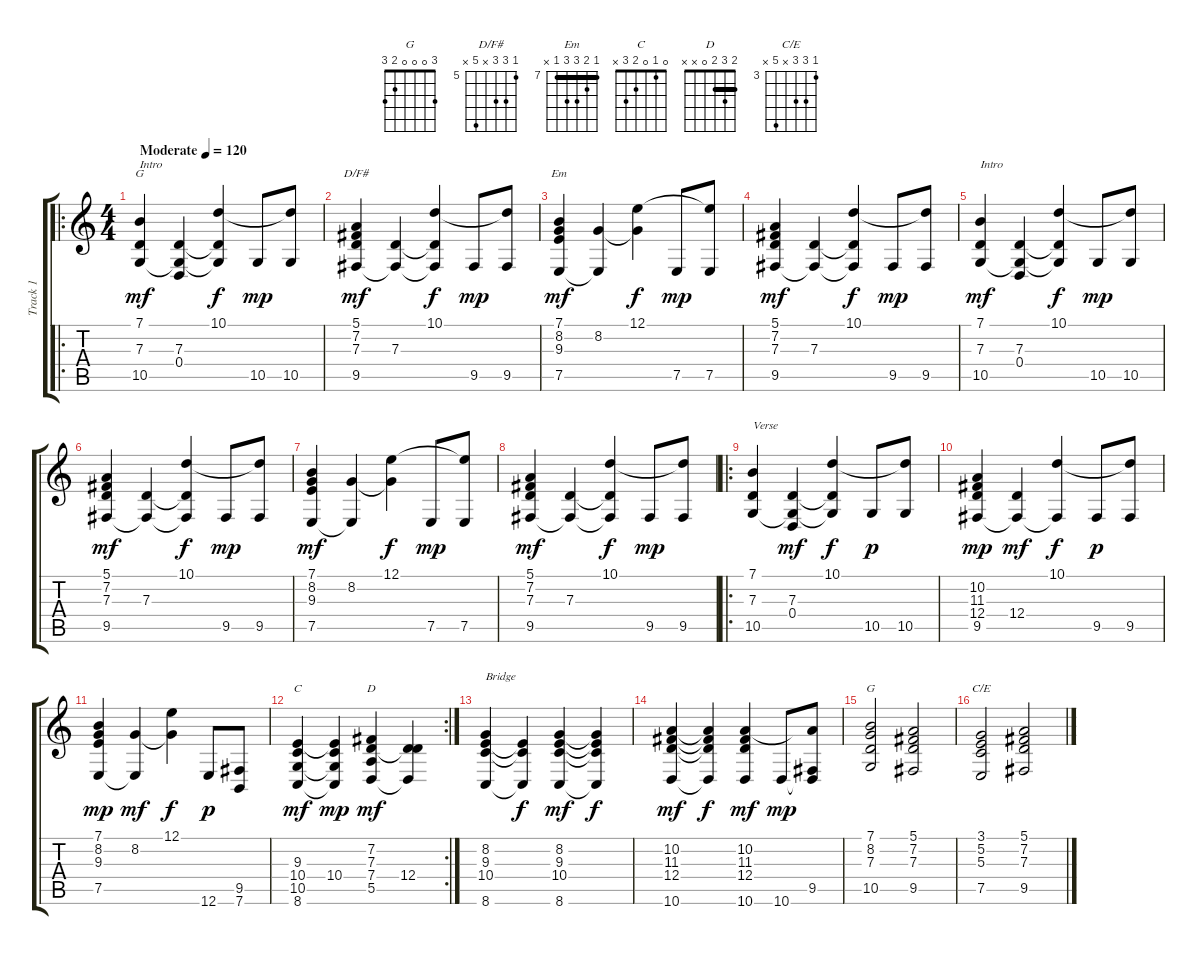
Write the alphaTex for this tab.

\track ("Track 1" "Track 1") {instrument electricgrandpiano}
\staff {score tabs}
\tuning (E4 B3 G3 D3 A2 E2) {hide}
\chord ("G" 7 8 7 x 10 x) {firstfret 7 barre 7}
\chord ("D/F#" 5 7 7 x 9 x) {firstfret 5}
\chord ("Em" 7 8 9 9 7 x) {firstfret 7 barre 7}
\chord ("C" 0 1 0 2 3 x)
\chord ("D" 2 3 2 0 x x) {barre 2}
\chord ("G" 3 0 0 0 2 3)
\chord ("C/E" 3 5 5 x 7 x) {firstfret 3}
\ro
\ts (4 4)
\tempo (120 "Moderate")
\clef g2
\ks c
(7.1 7.3 10.5).4{ch "G" txt "Intro" dy mf instrument electricgrandpiano} (7.3 0.4 10.5{t}).4 (10.1 7.3{t} 10.5{t}).4{dy f} 10.5.8{dy mp} (10.1{t} 10.5).8 |
(5.1 7.2 7.3 9.5).4{ch "D/F#" dy mf} (7.3 9.5{t}).4 (10.1 7.3{t} 9.5{t}).4{dy f} 9.5.8{dy mp} (10.1{t} 9.5).8 |
(7.1 8.2 9.3 7.5).4{ch "Em" dy mf} (8.2 7.5{t}).4 (12.1 8.2{t}).4{dy f} 7.5.8{dy mp} (12.1{t} 7.5).8 |
(5.1 7.2 7.3 9.5).4{dy mf} (7.3 9.5{t}).4 (10.1 7.3{t} 9.5{t}).4{dy f} 9.5.8{dy mp} (10.1{t} 9.5).8 |
(7.1 7.3 10.5).4{txt "Intro" dy mf} (7.3 0.4 10.5{t}).4 (10.1 7.3{t} 10.5{t}).4{dy f} 10.5.8{dy mp} (10.1{t} 10.5).8 |
(5.1 7.2 7.3 9.5).4{dy mf} (7.3 9.5{t}).4 (10.1 7.3{t} 9.5{t}).4{dy f} 9.5.8{dy mp} (10.1{t} 9.5).8 |
(7.1 8.2 9.3 7.5).4{dy mf} (8.2 7.5{t}).4 (12.1 8.2{t}).4{dy f} 7.5.8{dy mp} (12.1{t} 7.5).8 |
(5.1 7.2 7.3 9.5).4{dy mf} (7.3 9.5{t}).4 (10.1 7.3{t} 9.5{t}).4{dy f} 9.5.8{dy mp} (10.1{t} 9.5).8 |
\ro
(7.1 7.3 10.5).4{txt "Verse"} (7.3 0.4 10.5{t}).4{dy mf} (10.1 7.3{t} 10.5{t}).4{dy f} 10.5.8{dy p} (10.1{t} 10.5).8 |
(10.2 11.3 12.4 9.5).4{dy mp} (12.4 9.5{t}).4{dy mf} (10.1 9.5{t}).4{dy f} 9.5.8{dy p} (10.1{t} 9.5).8 |
(7.1 8.2 9.3 7.5).4{dy mp} (8.2 7.5{t}).4{dy mf} (12.1 8.2{t}).4{dy f} 12.6.8{dy p} (9.5 7.6).8 |
\rc 2
(9.3 10.4 10.5 8.6).4{ch "C" dy mf} (9.3{t} 10.4 10.5{t} 8.6{t}).4{dy mp} (7.2 7.3 7.4 5.5).4{ch "D" dy mf} (7.3{t} 12.4 5.5{t}).4 |
(8.2 9.3 10.4 8.6).4{txt "Bridge"} (9.3{t} 10.4{t} 8.6{t}).4{dy f} (8.2 9.3 10.4 8.6).4{dy mf} (8.2{t} 9.3{t} 10.4{t} 8.6{t}).4{dy f} |
(10.2 11.3 12.4 10.6).4{dy mf} (10.2{t} 11.3{t} 12.4{t} 10.6{t}).4{dy f} (10.2 11.3 12.4 10.6).4{dy mf} 10.6.8{dy mp} (10.2{t} 9.5 10.6{t}).8 |
(7.1 8.2 7.3 10.5).2{ch "G"} (5.1 7.2 7.3 9.5).2 |
(3.1 5.2 5.3 7.5).2{ch "C/E"} (5.1 7.2 7.3 9.5).2
